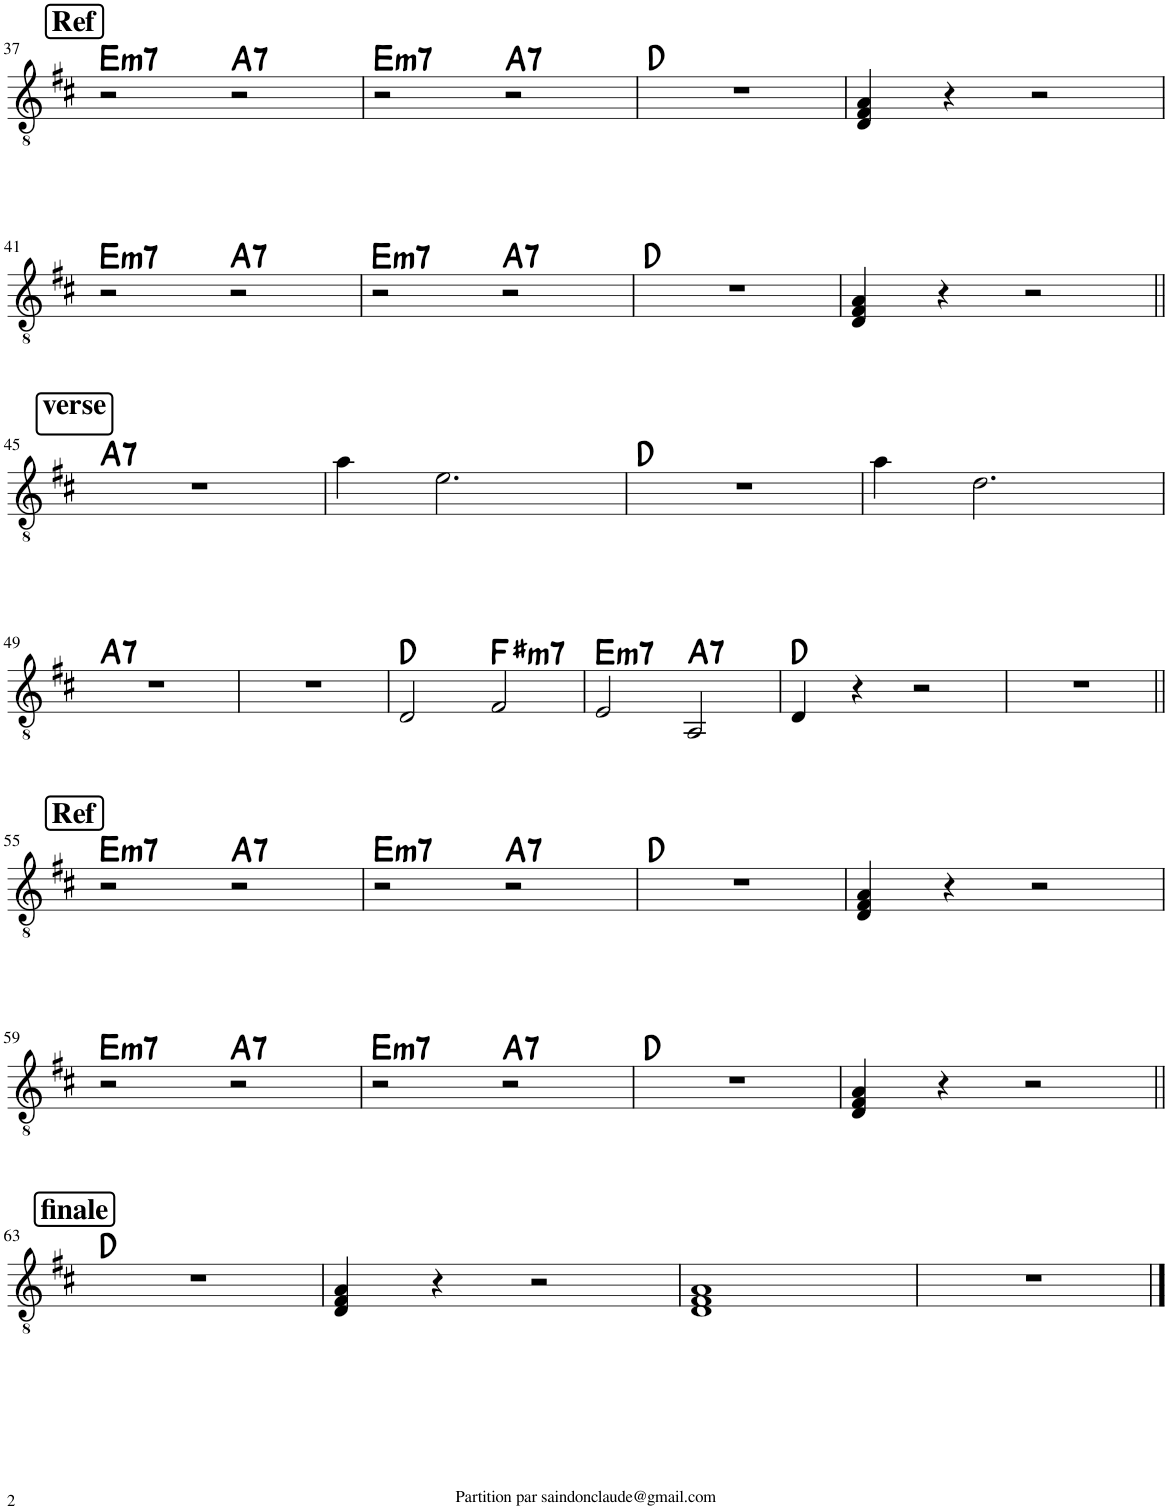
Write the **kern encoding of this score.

**kern	**harte
*part1	*part1
*staff1	*
*I"Classical Guitar	*
*I'Guit.	*
!!LO:PB:g=z
*clefGv2	*
*k[f#c#]	*
*M4/4	*
!!LO:REH:place=s1:a:B:rj:fs=14:t=Ref
=37	=37
!	!LO:H:kt=m7
2r	E:min7
!	!LO:H:kt=7
2r	A:7
=38	=38
!	!LO:H:kt=m7
2r	E:min7
!	!LO:H:kt=7
2r	A:7
=39	=39
1r	D:maj
=40	=40
4D/ 4F#/ 4A/	.
4r	.
2r	.
!!LO:LB:g=z
=41	=41
!	!LO:H:kt=m7
2r	E:min7
!	!LO:H:kt=7
2r	A:7
=42	=42
!	!LO:H:kt=m7
2r	E:min7
!	!LO:H:kt=7
2r	A:7
=43	=43
1r	D:maj
=44	=44
4D/ 4F#/ 4A/	.
4r	.
2r	.
!!LO:LB:g=z
!!LO:REH:place=s1:a:t=
!!LO:REH:place=s1:a:B:rj:fs=14:t=verse
=45||	=45||
!	!LO:H:kt=7
1r	A:7
=46	=46
4a\	.
2.e\	.
=47	=47
1r	D:maj
=48	=48
4a\	.
2.d\	.
!!LO:LB:g=z
=49	=49
!	!LO:H:kt=7
1r	A:7
=50	=50
1r	.
=51	=51
2D/	D:maj
!	!LO:H:kt=m7
2F#/	F#:min7
=52	=52
!	!LO:H:kt=m7
2E/	E:min7
!	!LO:H:kt=7
2AA/	A:7
=53	=53
4D/	D:maj
4r	.
2r	.
=54	=54
1r	.
!!LO:LB:g=z
!!LO:REH:place=s1:a:B:rj:fs=14:t=Ref
=55||	=55||
!	!LO:H:kt=m7
2r	E:min7
!	!LO:H:kt=7
2r	A:7
=56	=56
!	!LO:H:kt=m7
2r	E:min7
!	!LO:H:kt=7
2r	A:7
=57	=57
1r	D:maj
=58	=58
4D/ 4F#/ 4A/	.
4r	.
2r	.
!!LO:LB:g=z
=59	=59
!	!LO:H:kt=m7
2r	E:min7
!	!LO:H:kt=7
2r	A:7
=60	=60
!	!LO:H:kt=m7
2r	E:min7
!	!LO:H:kt=7
2r	A:7
=61	=61
1r	D:maj
=62	=62
4D/ 4F#/ 4A/	.
4r	.
2r	.
!!LO:LB:g=z
!!LO:REH:place=s1:a:B:rj:fs=14:t=finale
=63||	=63||
1r	D:maj
=64	=64
4D/ 4F#/ 4A/	.
4r	.
2r	.
=65	=65
1D 1F# 1A	.
=66	=66
1r	.
==	==
*-	*-
